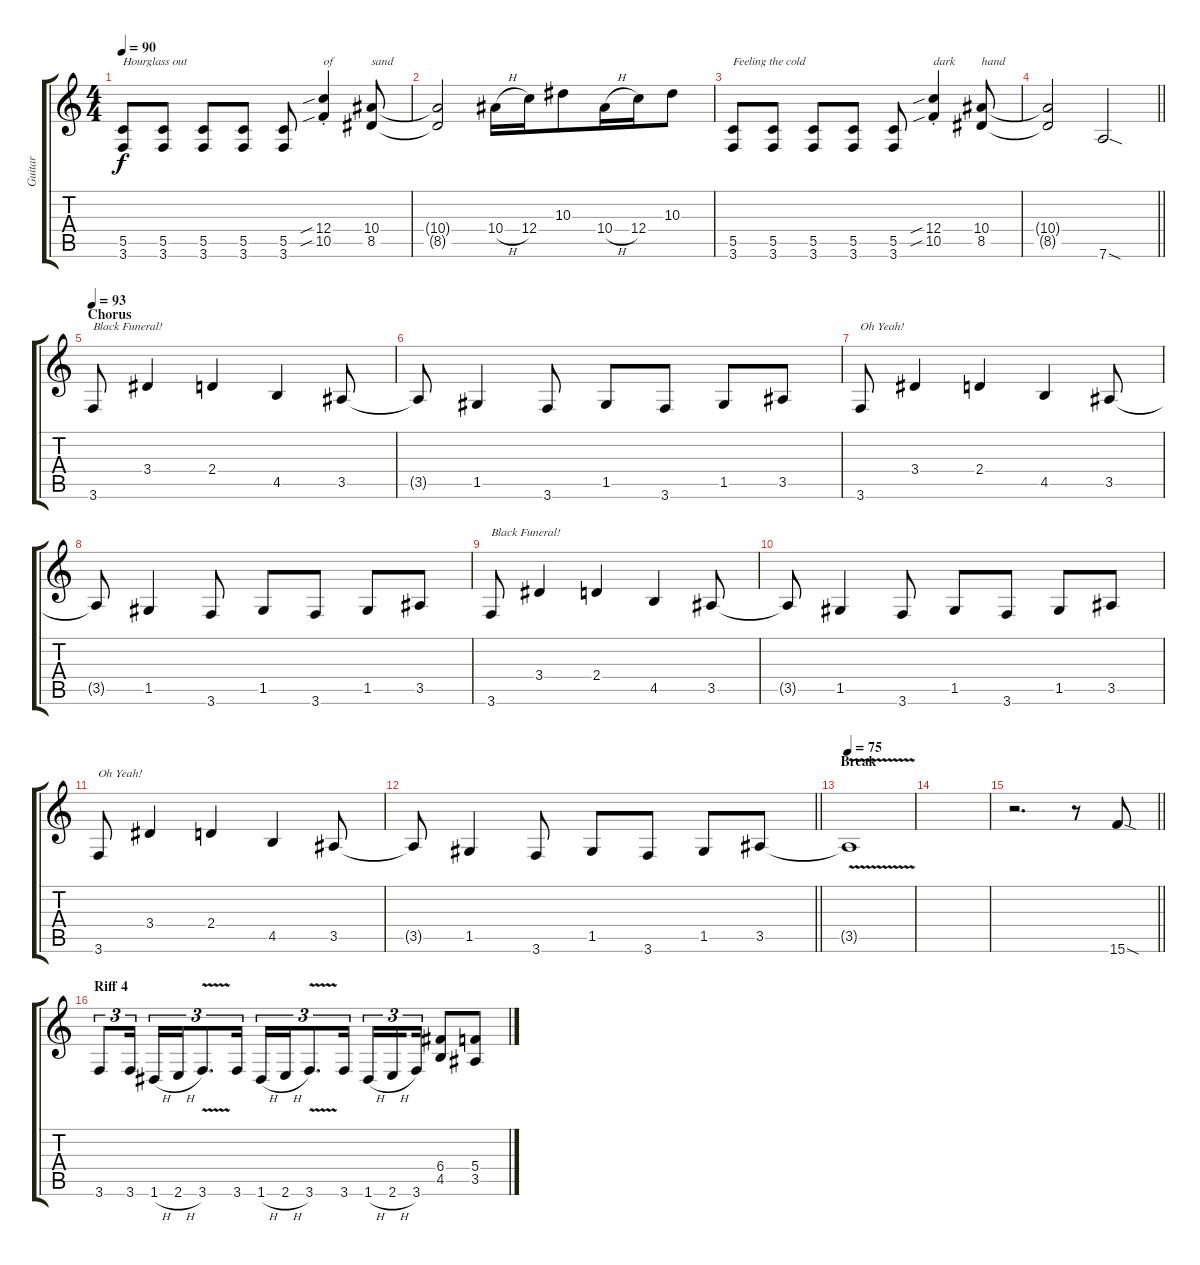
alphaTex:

\track ("Guitar" "Guitar") {instrument overdrivenguitar}
\staff {score tabs}
\tuning (D4 A3 F3 C3 G2 D2) {hide}
\ts (4 4)
\tempo 90
\clef g2
\ks c
(5.5 3.6).8{txt "Hourglass out" dy f} (5.5 3.6).8 (5.5 3.6).8 (5.5 3.6).8 (5.5 3.6).8 (12.4{sib st} 10.5{sib st}).4{txt "of"} (10.4 8.5).8{txt "sand"} |
(10.4{t} 8.5{t}).2 10.4{h}.16 12.4.16{beam merge} 10.3.8{beam merge} 10.4{h}.16 12.4.16 10.3.8 |
(5.5 3.6).8{txt "Feeling the cold"} (5.5 3.6).8 (5.5 3.6).8 (5.5 3.6).8 (5.5 3.6).8 (12.4{sib st} 10.5{sib st}).4{txt "dark"} (10.4 8.5).8{txt "hand"} |
\barLineRight lightlight
(10.4{t} 8.5{t}).2{beam merge} 7.6{sod}.2 |
\section ("" "Chorus")
\tempo 93
3.6.8{txt "Black Funeral!"} 3.4.4 2.4.4 4.5.4 3.5.8 |
3.5{t}.8 1.5.4 3.6.8 1.5.8 3.6.8 1.5.8 3.5.8 |
3.6.8{txt "Oh Yeah!"} 3.4.4 2.4.4 4.5.4 3.5.8 |
3.5{t}.8 1.5.4 3.6.8 1.5.8 3.6.8 1.5.8 3.5.8 |
3.6.8{txt "Black Funeral!"} 3.4.4 2.4.4 4.5.4 3.5.8 |
3.5{t}.8 1.5.4 3.6.8 1.5.8 3.6.8 1.5.8 3.5.8 |
3.6.8{txt "Oh Yeah!"} 3.4.4 2.4.4 4.5.4 3.5.8 |
\barLineRight lightlight
3.5{t}.8 1.5.4 3.6.8 1.5.8 3.6.8 1.5.8 3.5.8 |
\section ("" "Break")
\tempo 75
3.5{v t}.1 |
|
\barLineRight lightlight
r.2{d} r.8{beam merge} 15.6{sod}.8 |
\section ("" "Riff 4")
3.6.8{tu (3 2)} 3.6.16{tu (3 2) beam splitsecondary} 1.6{h}.16{tu (3 2) beam merge} 2.6{h}.16{tu (3 2)} 3.6{v}.8{d tu (3 2)} 3.6.16{tu (3 2)} 1.6{h}.16{tu (3 2) beam merge} 2.6{h}.16{tu (3 2)} 3.6{v}.8{d tu (3 2)} 3.6.16{tu (3 2)} 1.6{h}.16{tu (3 2) beam merge} 2.6{h}.16{tu (3 2) beam splitsecondary} 3.6.16{tu (3 2)} (6.4 4.5).8 (5.4 3.5).8
